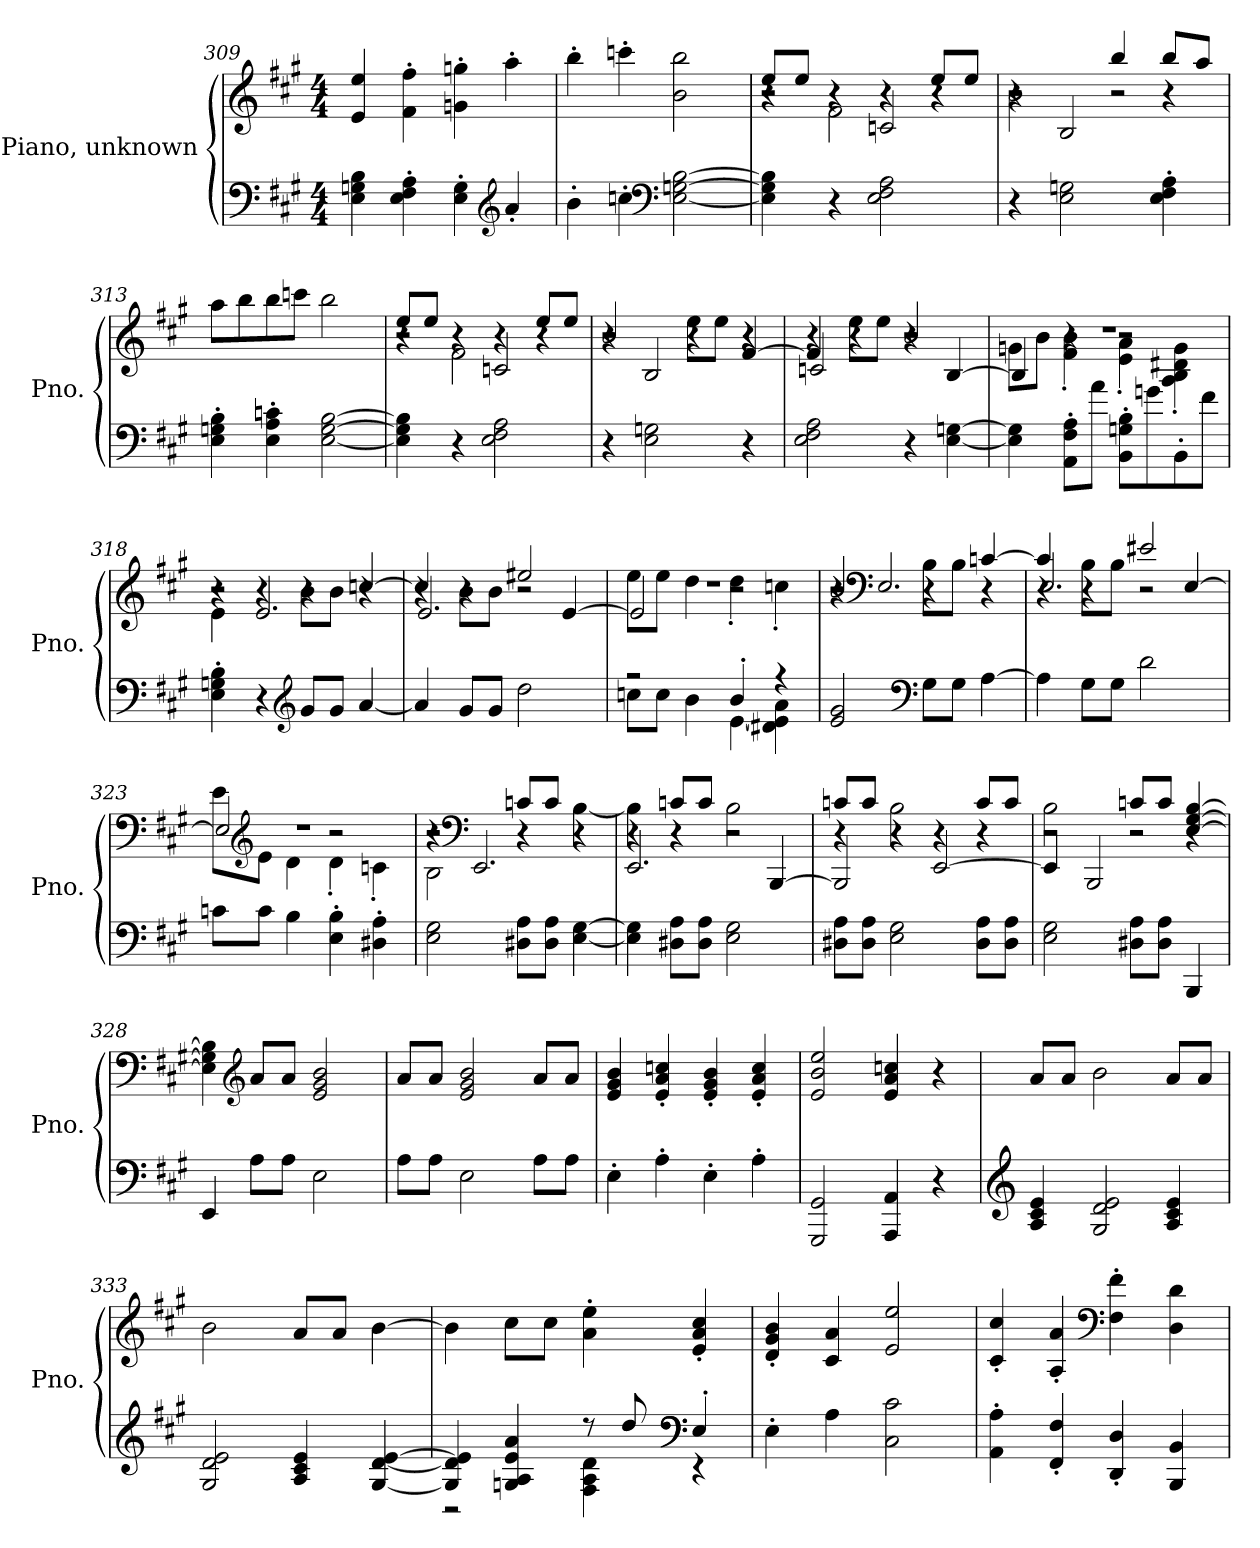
**kern	**kern
*part1	*part1
*staff2	*staff1
*I"Piano, unknown	*
*I'Pno.	*
!!LO:LB:g=z
*clefF4	*clefG2
*k[f#c#g#]	*k[f#c#g#]
*M4/4	*M4/4
=309	=309
4E\ 4Gn\ 4B\	4e/ 4ee/
4E\' 4F#\' 4A\'	4f#\' 4ff#\'
4E\' 4G\'	4gn\' 4ggn\'
*clefG2	*
4a'/	4aa'\
=310	=310
4b'\	4bb'\
4ccn'\	4cccn'\
*clefF4	*
[2E\ [2Gn\ [2B\	2b\ 2bb\
=311	=311
*	*^
*	*	*^
4E\] 4G\] 4B\]	8ee/L	4r	2r
.	8ee/J	.	.
4r	4r	2f#\	.
2E\ 2F#\ 2A\	4r	.	2cn/
.	8ee/L	4r	.
.	8ee/J	.	.
=312	=312	=312	=312
4r	2r	2b\	4r
2E\ 2Gn\	.	.	2B/
.	4bb/	2r	.
4E\' 4F#\' 4A\'	8bb/L	.	4r
.	8aa/J	.	.
*	*v	*v	*v
=313	=313
4E\' 4Gn\' 4B\'	8aa\L
.	8bb\
4E\' 4A\' 4cn\'	8bb\
.	8cccn\J
[2E\ [2G\ [2B\	2bb\
!!LO:PB:g=z
=314	=314
*	*^
*	*	*^
4E\] 4G\] 4B\]	8ee/L	4r	2r
.	8ee/J	.	.
4r	4r	2f#\	.
2E\ 2F#\ 2A\	4r	.	2cn/
.	8ee/L	4r	.
.	8ee/J	.	.
=315	=315	=315	=315
4r	2b/	2r	4r
2E\ 2Gn\	.	.	2B/
.	4r	8ee\L	.
.	.	8ee\J	.
4r	[4f#/	4r	4r
=316	=316	=316	=316
2E\ 2F#\ 2A\	4f#/]	4r	2cn/
.	4r	8ee\L	.
.	.	8ee\J	.
4r	2b/	2r	4r
[4E\ [4Gn\	.	.	[4B/
=317	=317	=317	=317
4E\] 4G\]	1r	8gn\L	4B/]
.	.	8b\J	.
8AA\' 8F#\' 8A\'L	.	4f#\' 4b\'	4r
8a\J	.	.	.
8BB\' 8Gn\' 8B\'L	.	4e\' 4a\'	2r
8gn\	.	.	.
8BB'\	.	4A\' 4B\' 4d#X\' 4g\'	.
8f#\J	.	.	.
=318	=318	=318	=318
4E\' 4Gn\' 4B\'	2r	4e\	4r
4r	.	4r	2.e/
*clefG2	*	*	*
8g#/L	4r	8b\L	.
8g#/J	.	8b\J	.
[4a/	[4ccn/	4r	.
!!LO:LB:g=z	!!	!!
=319	=319	=319	=319
4a/]	4cc/]	4r	2.e/
8g#/L	4r	8b\L	.
8g#/J	.	8b\J	.
2dd\	2ee#X/	2r	.
.	.	.	[4e/
=320	=320	=320	=320
*^	*	*	*
2r	8ccn\L	1r	8ee\L	2e/]
.	8cc\J	.	8ee\J	.
.	4b\	.	4dd\	.
4b'/	[4e\	.	4dd'\	2r
4r	4d#X\ 4e\] 4a\	.	4ccn'\	.
*v	*v	*	*	*
=321	=321	=321	=321
2e/ 2g#/	2b/	2r	4r
*	*clefF4	*	*
.	.	.	2.E/
*clefF4	*	*	*
8G#\L	4r	8B\L	.
8G#\J	.	8B\J	.
[4A\	[4cn/	4r	.
=322	=322	=322	=322
4A\]	4c/]	4r	2.E/
8G#\L	4r	8B\L	.
8G#\J	.	8B\J	.
2d\	2e#X/	2r	.
.	.	.	[4E/
=323	=323	=323	=323
8cn\L	1r	8e\L	2E/]
*	*clefG2	*	*
8c\J	.	8e\J	.
4B\	.	4d\	.
4E\' 4B\'	.	4d'\	2r
4D#X\' 4A\'	.	4cn'\	.
!!LO:LB:g=z	!!	!!
=324	=324	=324	=324
2E\ 2G#\	2r	2B\	4r
*	*clefF4	*	*
.	.	.	2.EE/
8D#X\ 8A\L	8cn/L	4r	.
8D#\ 8A\J	8c/J	.	.
[4E\ [4G#\	4r	[4B\	.
=325	=325	=325	=325
4E\] 4G#\]	4r	4B\]	2.EE/
8D#X\ 8A\L	8cn/L	4r	.
8D#\ 8A\J	8c/J	.	.
2E\ 2G#\	2r	2B\	.
.	.	.	[4BBB/
=326	=326	=326	=326
8D#X\ 8A\L	8cn/L	4r	2BBB/]
8D#\ 8A\J	8c/J	.	.
2E\ 2G#\	4r	2B\	.
.	4r	.	[2EE/
8D#\ 8A\L	8c/L	4r	.
8D#\ 8A\J	8c/J	.	.
=327	=327	=327	=327
2E\ 2G#\	2r	2B\	4EE/]
.	.	.	2BBB/
8D#X\ 8A\L	8cn/L	2r	.
8D#\ 8A\J	8c/J	.	.
4BBB/	[4E/ [4G#/ [4B/	.	4r
*	*v	*v	*v
=328	=328
4EE/	4E\] 4G#\] 4B\]
*	*clefG2
8A\L	8a/L
8A\J	8a/J
2E\	2e/ 2g#/ 2b/
!!LO:LB:g=z
=329	=329
8A\L	8a/L
8A\J	8a/J
2E\	2e/ 2g#/ 2b/
8A\L	8a/L
8A\J	8a/J
=330	=330
4E'\	4e/ 4g#/ 4b/
4A'\	4e/' 4a/' 4ccn/'
4E'\	4e/' 4g#/' 4b/'
4A'\	4e/' 4a/' 4cc/'
=331	=331
2GGG#/ 2GG#/	2e/ 2b/ 2ee/
4AAA/ 4AA/	4e/ 4a/ 4ccn/
4r	4r
=332	=332
*clefG2	*
4A/ 4c#/ 4e/	8a/L
.	8a/J
2G#/ 2d/ 2e/	2b\
4A/ 4c#/ 4e/	8a/L
.	8a/J
=333	=333
2G#/ 2d/ 2e/	2b\
4A/ 4c#/ 4e/	8a/L
.	8a/J
[4G#/ [4d/ [4e/	[4b\
=334	=334
*^	*
4G#/] 4d/] 4e/]	2r	4b\]
4Gn/ 4A/ 4e/ 4a/	.	8cc#\L
.	.	8cc#\J
8r	4F#\ 4A\ 4d\	4a\' 4ee\'
8dd/	.	.
*clefF4	*	*
4E'/	4r	4e/' 4a/' 4cc#/'
*v	*v	*
!!LO:LB:g=z
=335	=335
4E'\	4d/' 4g#/' 4b/'
4A\	4c#/ 4a/
2C#\ 2c#\	2e/ 2ee/
=336	=336
4AA\' 4A\'	4c#/' 4cc#/'
4FF#/' 4F#/'	4A/' 4a/'
*	*clefF4
4DD/' 4D/'	4F#\' 4f#\'
4BBB/ 4BB/	4D\ 4d\
=	=
*-	*-
